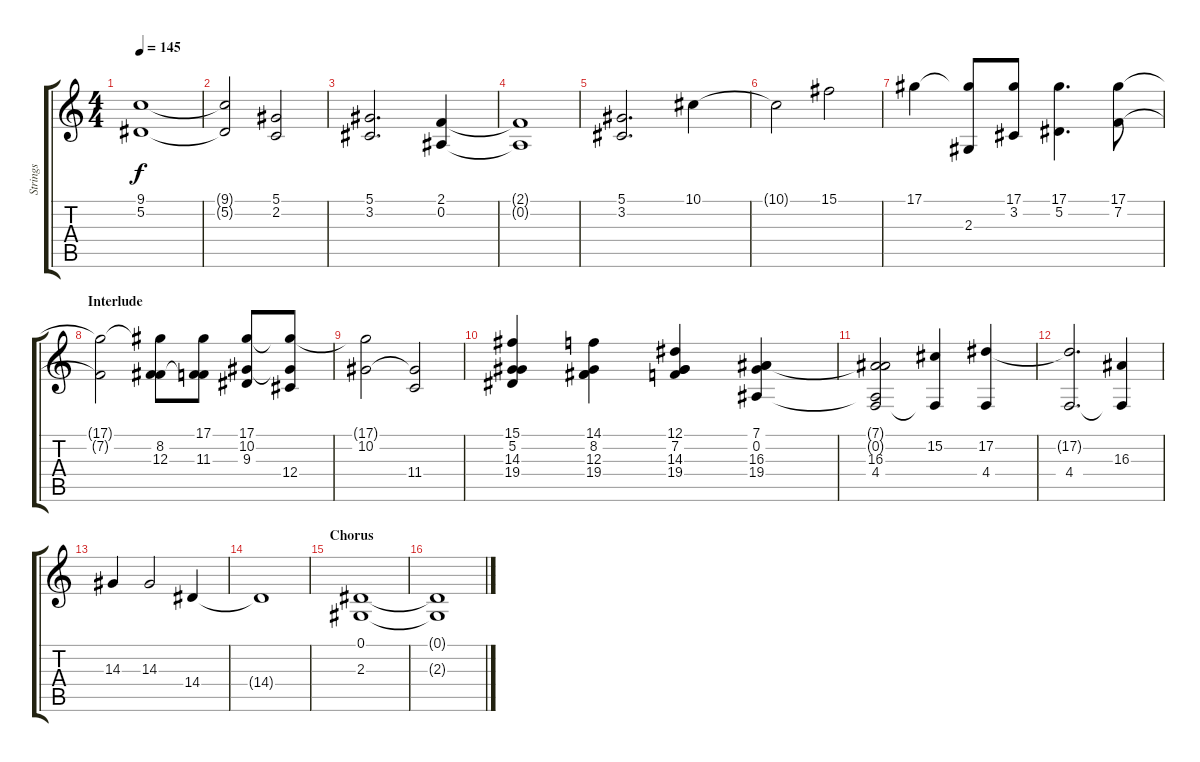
\track ("Strings" "Strings") {instrument stringensemble2}
\staff {score tabs}
\tuning (Eb4 Bb3 Gb3 Db3 Ab2 Eb2) {hide}
\ts (4 4)
\tempo 145
\clef g2
\ks c
(9.1 5.2).1{dy f} |
(9.1{t} 5.2{t}).2 (5.1 2.2).2 |
(5.1 3.2).2{d} (2.1 0.2).4 |
(2.1{t} 0.2{t}).1 |
(5.1 3.2).2{d} 10.1.4 |
10.1{t}.2 15.1.2 |
17.1.4 (17.1{t} 2.3).8 (17.1 3.2).8 (17.1 5.2).4{d} (17.1 7.2).8 |
\section ("" "Interlude")
(17.1{t} 7.2{t}).2 (17.1{t} 8.2 12.3).8 (17.1 8.2{t} 11.3).8 (17.1 10.2 9.3).8 (17.1{t} 10.2{t} 12.4).8 |
(17.1{t} 10.2).2 (10.2{t} 11.4).2 |
(15.1 5.2 14.3 19.4).4 (14.1 8.2 12.3 19.4).4 (12.1 7.2 14.3 19.4).4 (7.1 0.2 16.3 19.4).4 |
(7.1{t} 0.2{t} 16.3 4.4).2 (15.2 4.4{t}).4 (17.2 4.4).4 |
(17.2{t} 4.4).2{d} (16.3 4.4{t}).4 |
14.3.4 14.3.2 14.4.4 |
14.4{t}.1 |
\section ("" "Chorus")
(0.1 2.3).1 |
(0.1{t} 2.3{t}).1
